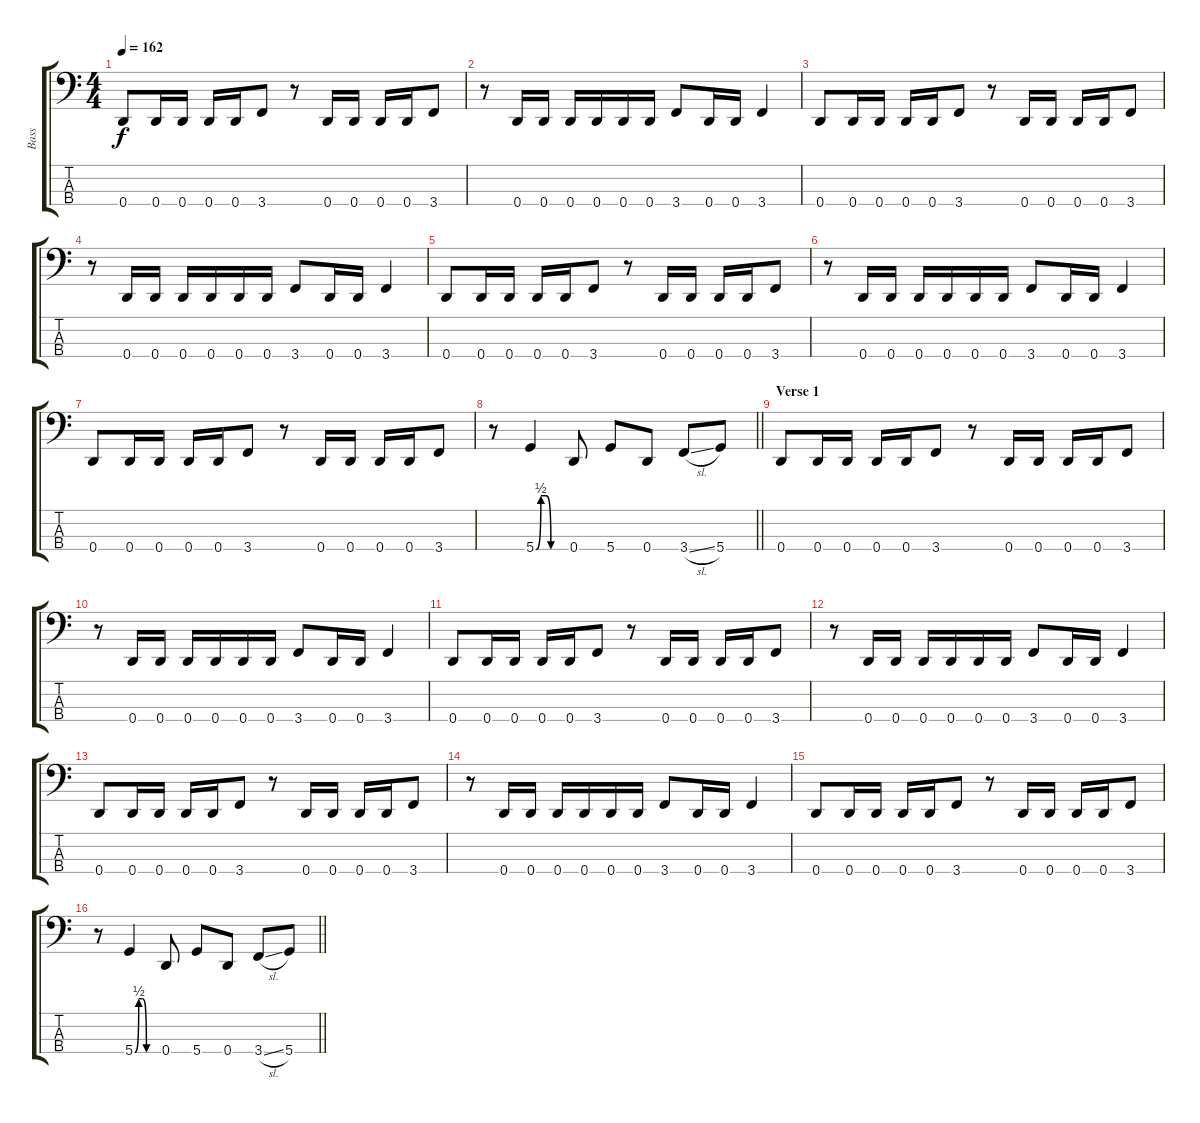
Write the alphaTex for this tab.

\track ("Bass" "Bass") {instrument electricbassfinger}
\staff {score tabs}
\tuning (G2 D2 A1 D1) {hide}
\ts (4 4)
\section ("" "")
\tempo 162
\clef f4
\ks c
0.4.8{dy f} 0.4.16 0.4.16 0.4.16 0.4.16 3.4.8 r.8 0.4.16 0.4.16 0.4.16 0.4.16 3.4.8 |
r.8 0.4.16 0.4.16 0.4.16 0.4.16 0.4.16 0.4.16 3.4.8 0.4.16 0.4.16 3.4.4 |
0.4.8 0.4.16 0.4.16 0.4.16 0.4.16 3.4.8 r.8 0.4.16 0.4.16 0.4.16 0.4.16 3.4.8 |
r.8 0.4.16 0.4.16 0.4.16 0.4.16 0.4.16 0.4.16 3.4.8 0.4.16 0.4.16 3.4.4 |
0.4.8 0.4.16 0.4.16 0.4.16 0.4.16 3.4.8 r.8 0.4.16 0.4.16 0.4.16 0.4.16 3.4.8 |
r.8 0.4.16 0.4.16 0.4.16 0.4.16 0.4.16 0.4.16 3.4.8 0.4.16 0.4.16 3.4.4 |
0.4.8 0.4.16 0.4.16 0.4.16 0.4.16 3.4.8 r.8 0.4.16 0.4.16 0.4.16 0.4.16 3.4.8 |
\barLineRight lightlight
r.8 5.4{be (custom 0 0 10 2 20 2 30 0 60 0)}.4 0.4.8 5.4.8 0.4.8 3.4{sl}.8 5.4.8 |
\section ("" "Verse 1")
0.4.8 0.4.16 0.4.16 0.4.16 0.4.16 3.4.8 r.8 0.4.16 0.4.16 0.4.16 0.4.16 3.4.8 |
r.8 0.4.16 0.4.16 0.4.16 0.4.16 0.4.16 0.4.16 3.4.8 0.4.16 0.4.16 3.4.4 |
0.4.8 0.4.16 0.4.16 0.4.16 0.4.16 3.4.8 r.8 0.4.16 0.4.16 0.4.16 0.4.16 3.4.8 |
r.8 0.4.16 0.4.16 0.4.16 0.4.16 0.4.16 0.4.16 3.4.8 0.4.16 0.4.16 3.4.4 |
0.4.8 0.4.16 0.4.16 0.4.16 0.4.16 3.4.8 r.8 0.4.16 0.4.16 0.4.16 0.4.16 3.4.8 |
r.8 0.4.16 0.4.16 0.4.16 0.4.16 0.4.16 0.4.16 3.4.8 0.4.16 0.4.16 3.4.4 |
0.4.8 0.4.16 0.4.16 0.4.16 0.4.16 3.4.8 r.8 0.4.16 0.4.16 0.4.16 0.4.16 3.4.8 |
\barLineRight lightlight
r.8 5.4{be (custom 0 0 10 2 20 2 30 0 60 0)}.4 0.4.8 5.4.8 0.4.8 3.4{sl}.8 5.4.8
